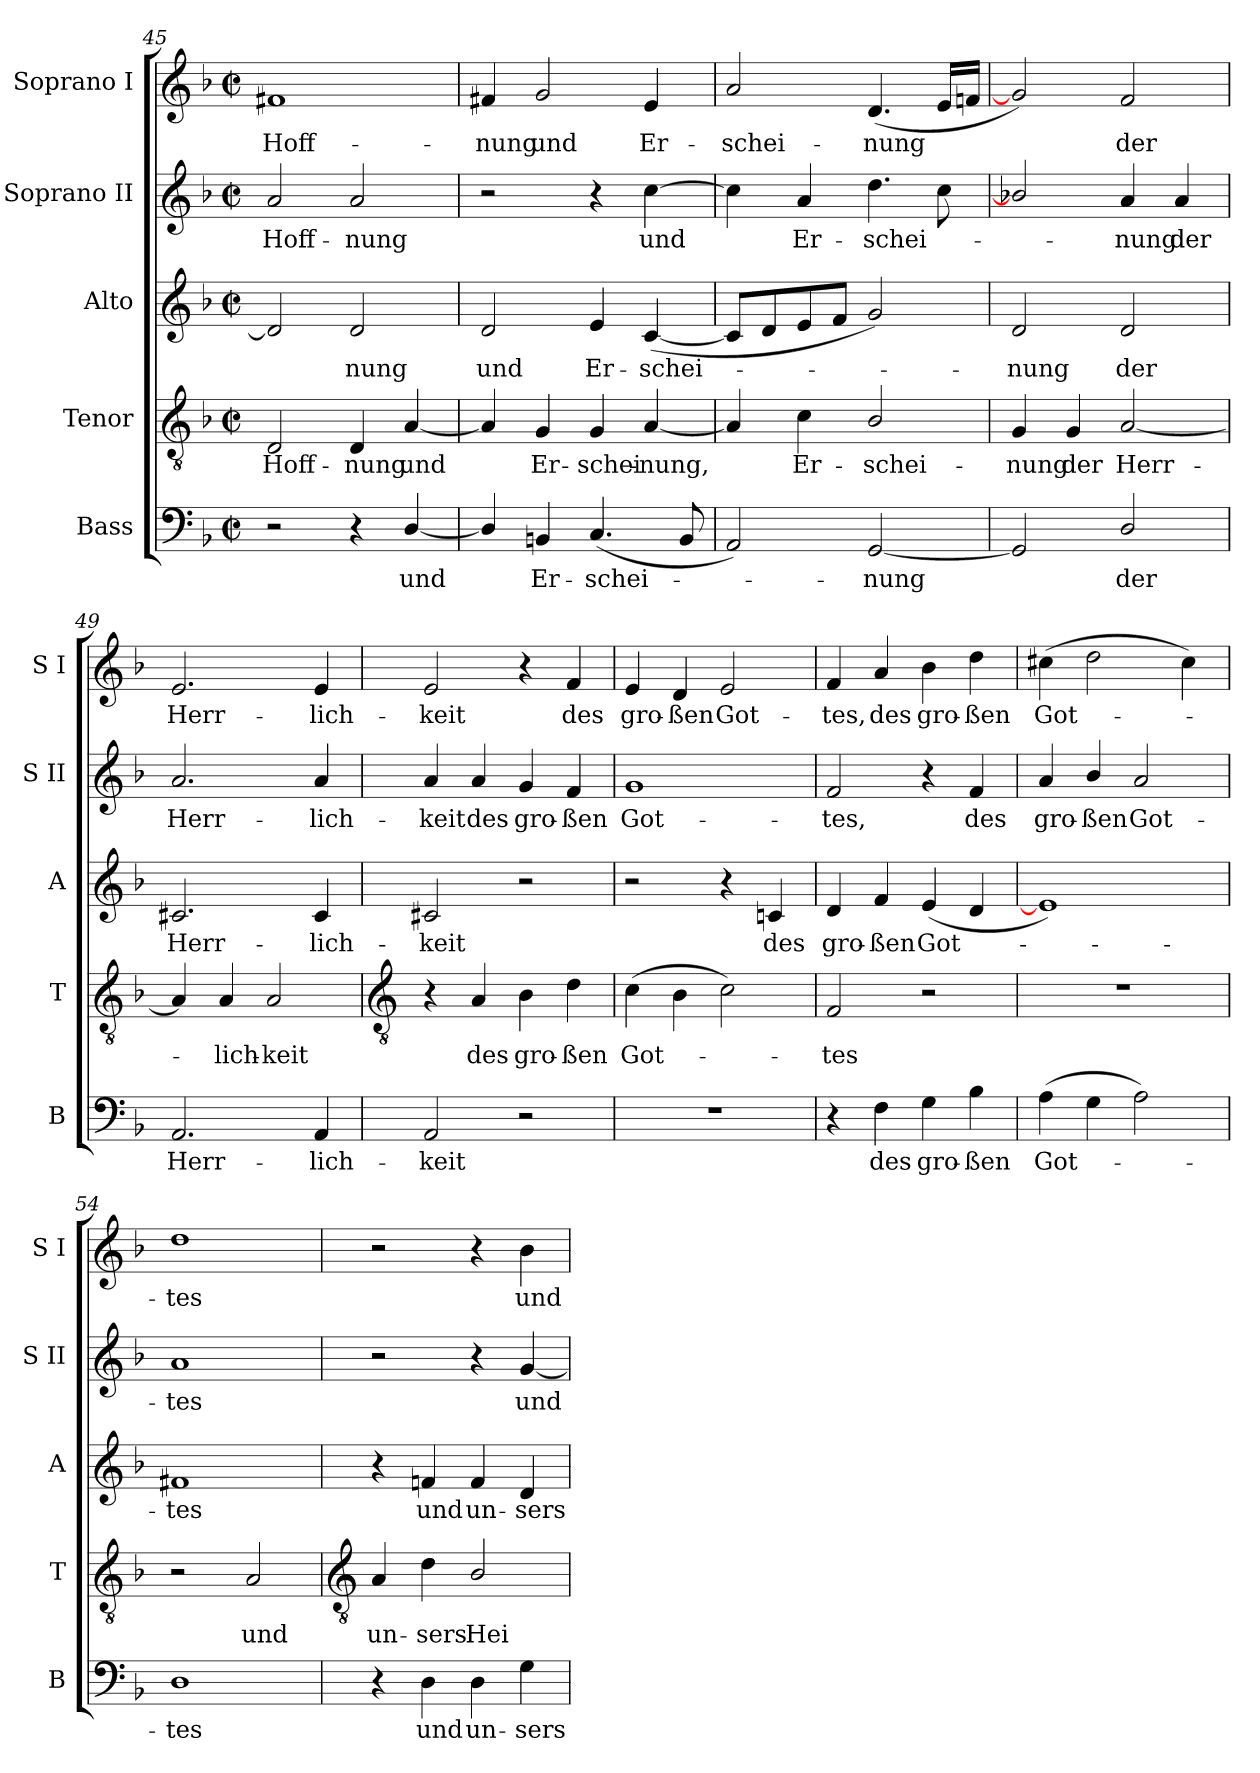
**kern	**text	**kern	**text	**kern	**text	**kern	**text	**kern	**text
*part5	*part5	*part4	*part4	*part3	*part3	*part2	*part2	*part1	*part1
*staff5	*staff5	*staff4	*staff4	*staff3	*staff3	*staff2	*staff2	*staff1	*staff1
*I"Bass	*	*I"Tenor	*	*I"Alto	*	*I"Soprano II	*	*I"Soprano I	*
*I'B	*	*I'T	*	*I'A	*	*I'S II	*	*I'S I	*
!!LO:LB:g=z
*clefF4	*	*clefGv2	*	*clefG2	*	*clefG2	*	*clefG2	*
*k[b-]	*	*k[b-]	*	*k[b-]	*	*k[b-]	*	*k[b-]	*
*F:	*	*F:	*	*F:	*	*F:	*	*F:	*
*M2/2	*	*M2/2	*	*M2/2	*	*M2/2	*	*M2/2	*
*met(c|)	*	*met(c|)	*	*met(c|)	*	*met(c|)	*	*met(c|)	*
=45	=45	=45	=45	=45	=45	=45	=45	=45	=45
!	!	!	!LO:LY:b	!	!	!	!LO:LY:b	!	!LO:LY:b
2r	.	2D	Hoff-	2d]	.	2a	Hoff-	1f#X	Hoff-
!	!	!	!LO:LY:b	!	!LO:LY:b	!	!LO:LY:b	!	!
4r	.	4D	-nung	2d	nung	2a	-nung	.	.
!	!LO:LY:b	!	!LO:LY:b	!	!	!	!	!	!
[4D/	und	[4A	und	.	.	.	.	.	.
=46	=46	=46	=46	=46	=46	=46	=46	=46	=46
!	!	!	!	!	!LO:LY:b	!	!	!	!LO:LY:b
4D/]	.	4A]	.	2d	und	2r	.	4f#X	-nung
!	!LO:LY:b	!	!LO:LY:b	!	!	!	!	!	!LO:LY:b
4BBn	Er-	4G	Er-	.	.	.	.	2g	und
!	!LO:LY:b	!	!LO:LY:b	!	!LO:LY:b	!	!	!	!
(<4.C	-schei-	4G	-schei-	4e	Er-	4r	.	.	.
!	!	!	!LO:LY:b	!	!LO:LY:b	!	!LO:LY:b	!	!LO:LY:b
.	.	[4A	-nung,	(<[4c	-schei-	[4cc	und	4e	Er-
8BB	.	.	.	.	.	.	.	.	.
=47	=47	=47	=47	=47	=47	=47	=47	=47	=47
!	!	!	!	!	!	!	!	!	!LO:LY:b
2AA)	.	4A]	.	8cL]	.	4cc]	.	2a	-schei-
.	.	.	.	8d	.	.	.	.	.
!	!	!	!LO:LY:b	!	!	!	!LO:LY:b	!	!
.	.	4c	Er-	8e	.	4a	Er-	.	.
.	.	.	.	8fJ	.	.	.	.	.
!	!LO:LY:b	!	!LO:LY:b	!	!	!	!LO:LY:b	!	!LO:LY:b
[2GG	nung	2B-/	-schei-	2g)	.	4.dd	-schei-	(<4.d	-nung
.	.	.	.	.	.	8cc	.	16eLL	.
.	.	.	.	.	.	.	.	16fnJJ	.
=48	=48	=48	=48	=48	=48	=48	=48	=48	=48
!	!	!	!LO:LY:b	!	!LO:LY:b	!	!	!	!
2GG]	.	4G	-nung	2d	nung	2b-X/]	.	2g])	.
!	!	!	!LO:LY:b	!	!	!	!	!	!
.	.	4G	der	.	.	.	.	.	.
!	!LO:LY:b	!	!LO:LY:b	!	!LO:LY:b	!	!LO:LY:b	!	!LO:LY:b
2D/	der	[2A	Herr-	2d	der	4a	-nung	2f	der
!	!	!	!	!	!	!	!LO:LY:b	!	!
.	.	.	.	.	.	4a	der	.	.
=49	=49	=49	=49	=49	=49	=49	=49	=49	=49
!	!LO:LY:b	!	!	!	!LO:LY:b	!	!LO:LY:b	!	!LO:LY:b
2.AA	Herr-	4A]	.	2.c#X	Herr-	2.a	Herr-	2.e	Herr-
!	!	!	!LO:LY:b	!	!	!	!	!	!
.	.	4A	lich-	.	.	.	.	.	.
!	!	!	!LO:LY:b	!	!	!	!	!	!
.	.	2A	-keit	.	.	.	.	.	.
!	!LO:LY:b	!	!	!	!LO:LY:b	!	!LO:LY:b	!	!LO:LY:b
4AA	-lich-	.	.	4c#	-lich-	4a	-lich-	4e	-lich-
!!LO:LB:g=z
=50	=50	=50	=50	=50	=50	=50	=50	=50	=50
*	*	*clefGv2	*	*	*	*	*	*	*
!	!LO:LY:b	!	!	!	!LO:LY:b	!	!LO:LY:b	!	!LO:LY:b
2AA	-keit	4r	.	2c#X	-keit	4a	-keit	2e	-keit
!	!	!	!LO:LY:b	!	!	!	!LO:LY:b	!	!
.	.	4A	des	.	.	4a	des	.	.
!	!	!	!LO:LY:b	!	!	!	!LO:LY:b	!	!
2r	.	4B-	gro-	2r	.	4g	gro-	4r	.
!	!	!	!LO:LY:b	!	!	!	!LO:LY:b	!	!LO:LY:b
.	.	4d	-ßen	.	.	4f	-ßen	4f	des
=51	=51	=51	=51	=51	=51	=51	=51	=51	=51
!	!	!	!LO:LY:b	!	!	!	!LO:LY:b	!	!LO:LY:b
1r	.	(>4c	Got-	2r	.	1g	Got-	4e	gro-
!	!	!	!	!	!	!	!	!	!LO:LY:b
.	.	4B-	.	.	.	.	.	4d	-ßen
!	!	!	!	!	!	!	!	!	!LO:LY:b
.	.	2c)	.	4r	.	.	.	2e	Got-
!	!	!	!	!	!LO:LY:b	!	!	!	!
.	.	.	.	4cn	des	.	.	.	.
=52	=52	=52	=52	=52	=52	=52	=52	=52	=52
!	!	!	!LO:LY:b	!	!LO:LY:b	!	!LO:LY:b	!	!LO:LY:b
4r	.	2F	tes	4d	gro-	2f	-tes,	4f	-tes,
!	!LO:LY:b	!	!	!	!LO:LY:b	!	!	!	!LO:LY:b
4F	des	.	.	4f	-ßen	.	.	4a	des
!	!LO:LY:b	!	!	!	!LO:LY:b	!	!	!	!LO:LY:b
4G	gro-	2r	.	(<4e	Got-	4r	.	4b-	gro-
!	!LO:LY:b	!	!	!	!	!	!LO:LY:b	!	!LO:LY:b
4B-	-ßen	.	.	4d	.	4f	des	4dd	-ßen
=53	=53	=53	=53	=53	=53	=53	=53	=53	=53
!	!LO:LY:b	!	!	!	!	!	!LO:LY:b	!	!LO:LY:b
(>4A	Got-	1r	.	1e])	.	4a	gro-	(>4cc#X	Got-
!	!	!	!	!	!	!	!LO:LY:b	!	!
4G	.	.	.	.	.	4b-/	-ßen	2dd	.
!	!	!	!	!	!	!	!LO:LY:b	!	!
2A)	.	.	.	.	.	2a	Got-	.	.
.	.	.	.	.	.	.	.	4cc#)	.
=54	=54	=54	=54	=54	=54	=54	=54	=54	=54
!	!LO:LY:b	!	!	!	!LO:LY:b	!	!LO:LY:b	!	!LO:LY:b
1D	tes	2r	.	1f#X	tes	1a	-tes	1dd	tes
!	!	!	!LO:LY:b	!	!	!	!	!	!
.	.	2A	und	.	.	.	.	.	.
!!LO:LB:g=z
=55	=55	=55	=55	=55	=55	=55	=55	=55	=55
*	*	*clefGv2	*	*	*	*	*	*	*
!	!	!	!LO:LY:b	!	!	!	!	!	!
4r	.	4A	un-	4r	.	2r	.	2r	.
!	!LO:LY:b	!	!LO:LY:b	!	!LO:LY:b	!	!	!	!
4D	und	4d	-sers	4fn	und	.	.	.	.
!	!LO:LY:b	!	!LO:LY:b	!	!LO:LY:b	!	!	!	!
4D	un-	2B-/	Hei-	4f	un-	4r	.	4r	.
!	!LO:LY:b	!	!	!	!LO:LY:b	!	!LO:LY:b	!	!LO:LY:b
4G	-sers	.	.	4d	-sers	[4g	und	4b-	und
=	=	=	=	=	=	=	=	=	=
*-	*-	*-	*-	*-	*-	*-	*-	*-	*-
